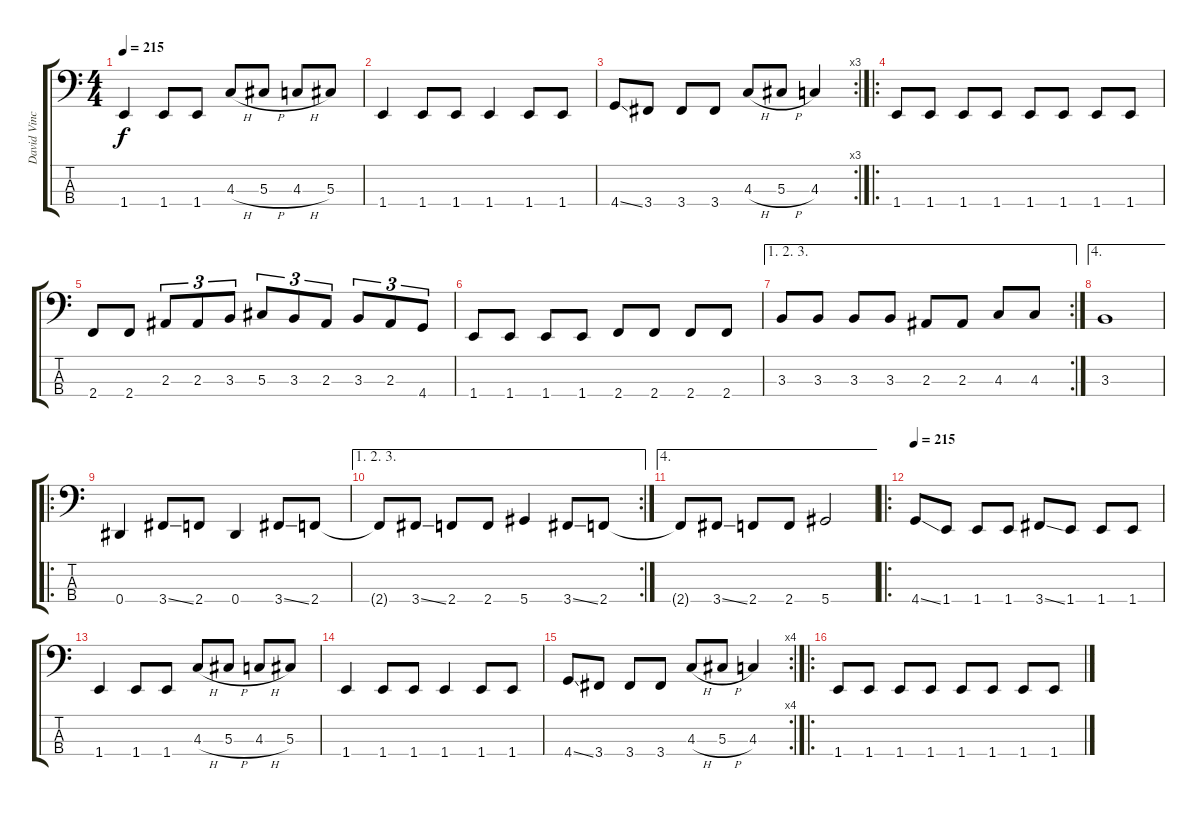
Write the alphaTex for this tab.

\track ("David Vincent" "David Vinc") {instrument electricbassfinger}
\staff {score tabs}
\tuning (Gb2 Db2 Ab1 Eb1) {hide}
\ts (4 4)
\tempo 215
\clef f4
\ks c
1.4.4{dy f} 1.4.8 1.4.8 4.3{h}.8 5.3{h}.8 4.3{h}.8 5.3.8 |
1.4.4 1.4.8 1.4.8 1.4.4 1.4.8 1.4.8 |
\rc 3
4.4{ss}.8 3.4.8 3.4.8 3.4.8 4.3{h}.8 5.3{h}.8 4.3.4 |
\ro
1.4.8 1.4.8 1.4.8 1.4.8 1.4.8 1.4.8 1.4.8 1.4.8 |
2.4.8 2.4.8 2.3.8{tu (3 2)} 2.3.8{tu (3 2)} 3.3.8{tu (3 2)} 5.3.8{tu (3 2)} 3.3.8{tu (3 2)} 2.3.8{tu (3 2)} 3.3.8{tu (3 2)} 2.3.8{tu (3 2)} 4.4.8{tu (3 2)} |
1.4.8 1.4.8 1.4.8 1.4.8 2.4.8 2.4.8 2.4.8 2.4.8 |
\ae (1 2 3)
\rc 2
3.3.8 3.3.8 3.3.8 3.3.8 2.3.8 2.3.8 4.3.8 4.3.8 |
\ae 4
3.3.1 |
\ro
0.4.4 3.4{ss}.8 2.4.8 0.4.4 3.4{ss}.8 2.4.8 |
\ae (1 2 3)
\rc 2
2.4{t}.8 3.4{ss}.8 2.4.8 2.4.8 5.4.4 3.4{ss}.8 2.4.8 |
\ae 4
2.4{t}.8 3.4{ss}.8 2.4.8 2.4.8 5.4.2 |
\ro
\tempo 215
4.4{ss}.8 1.4.8 1.4.8 1.4.8 3.4{ss}.8 1.4.8 1.4.8 1.4.8 |
1.4.4 1.4.8 1.4.8 4.3{h}.8 5.3{h}.8 4.3{h}.8 5.3.8 |
1.4.4 1.4.8 1.4.8 1.4.4 1.4.8 1.4.8 |
\rc 4
4.4{ss}.8 3.4.8 3.4.8 3.4.8 4.3{h}.8 5.3{h}.8 4.3.4 |
\ro
1.4.8 1.4.8 1.4.8 1.4.8 1.4.8 1.4.8 1.4.8 1.4.8
